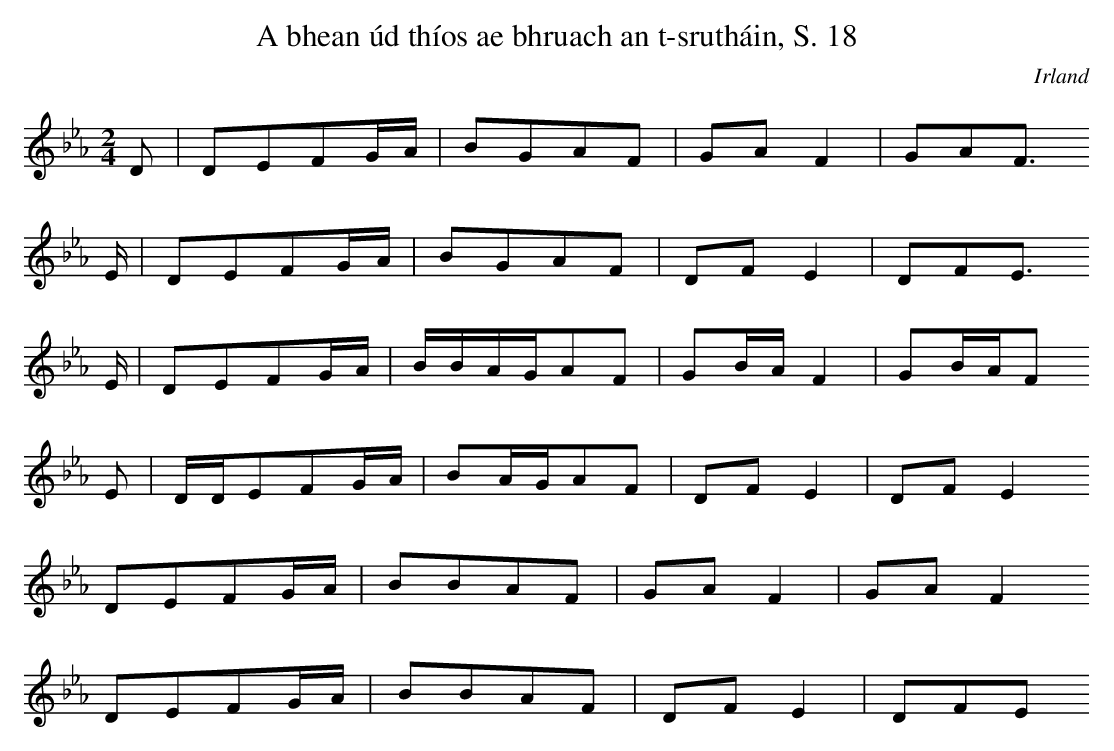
X:1
T: A bhean úd thíos ae bhruach an t-srutháin, S. 18
O: Irland
M: 2/4
L: 1/16
K: Eb
D2 | D2E2F2GA | B2G2A2F2 | G2A2F4 | G2A2F3
E | D2E2F2GA | B2G2A2F2 | D2F2E4 | D2F2E3
E | D2E2F2GA | BBAGA2F2 | G2BAF4 | G2BAF2
E2 | DDE2F2GA | B2AGA2F2 | D2F2E4 | D2F2E4
D2E2F2GA | B2B2A2F2 | G2A2F4 | G2A2F4
D2E2F2GA | B2B2A2F2 | D2F2E4 | D2F2E2
